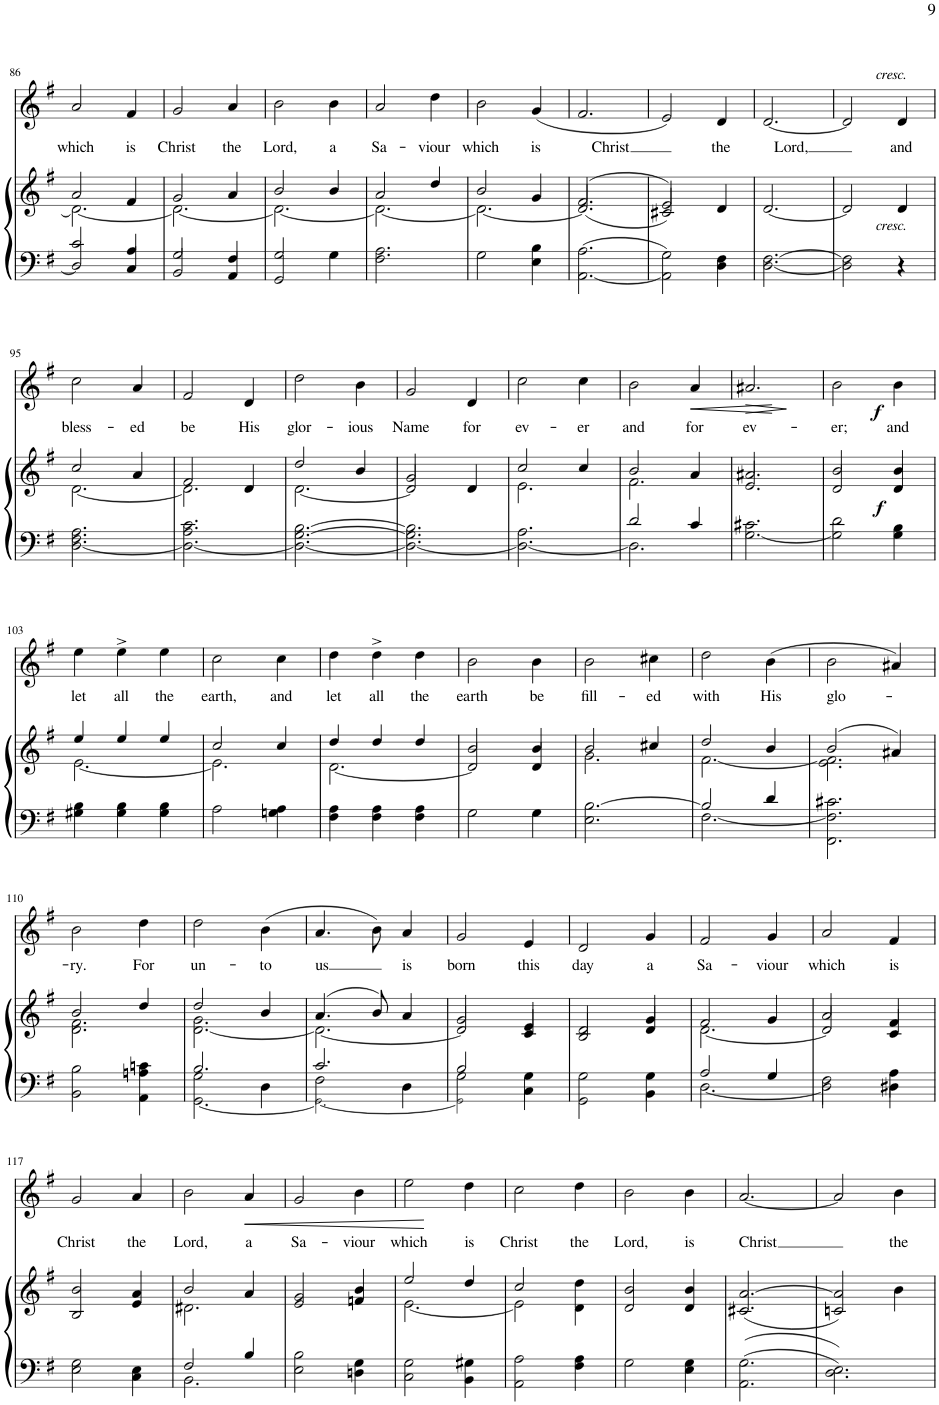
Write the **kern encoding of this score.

**kern	**kern	**dynam	**kern	**text	**dynam
*part2	*part2	*part2	*part1	*part1	*part1
*staff3	*staff2	*staff2/3	*staff1	*staff1	*staff1
*I"Organ	*	*	*I"Soprano	*	*
!!LO:PB:g=z
*clefF4	*clefG2	*	*clefG2	*	*
*k[f#]	*k[f#]	*	*k[f#]	*	*
*M3/4	*M3/4	*	*M3/4	*	*
=86	=86	=86	=86	=86	=86
*^	*^	*	*	*	*
!	!	!	!	!	!	!LO:LY:b	!
2c/	2D/]	2a/	2.d\_	.	2a/	which	.
!	!	!	!	!	!	!LO:LY:b	!
4A/	4C/	4f#/	.	.	4f#/	is	.
=87	=87	=87	=87	=87	=87	=87	=87
!	!	!	!	!	!	!LO:LY:b	!
2G/	2BB/	2g/	2.d\_	.	2g/	Christ	.
!	!	!	!	!	!	!LO:LY:b	!
4F#/	4AA/	4a/	.	.	4a/	the	.
=88	=88	=88	=88	=88	=88	=88	=88
!	!	!	!	!	!	!LO:LY:b	!
2G/	2GG/	2b/	2.d\_	.	2b\	Lord,	.
!	!	!	!	!	!	!LO:LY:b	!
4G\	4ryy	4b/	.	.	4b\	a	.
=89	=89	=89	=89	=89	=89	=89	=89
!	!	!	!	!	!	!LO:LY:b	!
*v	*v	*	*	*	*	*	*
2.F#\ 2.A\	2a/	2.d\_	.	2a/	Sa-	.
!	!	!	!	!	!LO:LY:b	!
.	4dd/	.	.	4dd\	-viour	.
=90	=90	=90	=90	=90	=90	=90
!	!	!	!	!	!LO:LY:b	!
2G\	2b/	2.d\_	.	2b\	which	.
!	!	!	!	!	!LO:LY:b	!
4E\ 4B\	4g/	.	.	(4g/	is	.
=91	=91	=91	=91	=91	=91	=91
!	!	!	!	!	!LO:LY:b	!
[2.AA\ 2.A\	(2.f#/	(2.d/]	.	2.f#/	Christ	.
=92	=92	=92	=92	=92	=92	=92
2AA\] 2G\	2e/)	2c#X/)	.	2e/)	.	.
!	!	!	!	!	!LO:LY:b	!
4D\ 4F#\	4d/	4ryy	.	4d/	the	.
=93	=93	=93	=93	=93	=93	=93
!	!	!	!	!	!LO:LY:b	!
*	*v	*v	*	*	*	*
[2.D\ [2.F#\	[2.d/	.	[2.d/	Lord,	.
=94	=94	=94	=94	=94	=94
2D\] 2F#\]	2d/]	.	2d/]	.	.
!	!	!	!LO:TX:a:i:t=cresc.	!	!
!	!LO:TX:b:i:t=cresc.	!	!	!	!
!	!	!	!	!LO:LY:b	!
4r	4d/	.	4d/	and	.
!!LO:LB:g=z
=95	=95	=95	=95	=95	=95
*	*^	*	*	*	*
!	!	!	!	!	!LO:LY:b	!
[2.D\ 2.F#\ 2.A\	2cc/	[2.d\	.	2cc\	bless-	.
!	!	!	!	!	!LO:LY:b	!
.	4a/	.	.	4a/	-ed	.
=96	=96	=96	=96	=96	=96	=96
!	!	!	!	!	!LO:LY:b	!
2.D\_ 2.A\ 2.c\	2f#/	2.d\]	.	2f#/	be	.
!	!	!	!	!	!LO:LY:b	!
.	4d/	.	.	4d/	His	.
=97	=97	=97	=97	=97	=97	=97
!	!	!	!	!	!LO:LY:b	!
2.D\_ [2.G\ [2.B\	2dd/	[2.d\	.	2dd\	glor-	.
!	!	!	!	!	!LO:LY:b	!
.	4b/	.	.	4b\	-ious	.
=98	=98	=98	=98	=98	=98	=98
!	!	!	!	!	!LO:LY:b	!
2.D\_ 2.G\] 2.B\]	2g/	2d/]	.	2g/	Name	.
!	!	!	!	!	!LO:LY:b	!
.	4d/	4ryy	.	4d/	for	.
=99	=99	=99	=99	=99	=99	=99
!	!	!	!	!	!LO:LY:b	!
2.D\_ 2.A\	2cc/	2.e\	.	2cc\	ev-	.
!	!	!	!	!	!LO:LY:b	!
.	4cc/	.	.	4cc\	-er	.
=100	=100	=100	=100	=100	=100	=100
*^	*	*	*	*	*	*
!	!	!	!	!	!	!LO:LY:b	!
2d/	2.D\]	2b/	2.f#\	.	2b\	and	.
!	!	!	!	!	!	!LO:LY:b	!LO:HP:b
4c/	.	4a/	.	.	4a/	for	<
*v	*v	*	*	*	*	*	*
*	*v	*v	*	*	*	*
.	.	.	.	.	[
=101	=101	=101	=101	=101	=101
*	*^	*	*	*	*
!	!	!	!	!	!LO:LY:b	!LO:HP:b
[2.G\ 2.c#X\	2.a#X/	2.e/	.	2.a#X/	ev-	>
*	*v	*v	*	*	*	*
.	.	.	.	.	]
=102	=102	=102	=102	=102	=102
*	*^	*	*	*	*
!	!	!	!	!	!LO:LY:b	!
2G\] 2d\	2b/	2d/	.	2b\	-er;	.
!	!	!	!LO:DY:b	!	!LO:LY:b	!LO:DY:b
4G\ 4B\	4b/	4d/	f	4b\	and	f
!!LO:LB:g=z
=103	=103	=103	=103	=103	=103	=103
!	!	!	!	!	!LO:LY:b	!
4G#X\ 4B\	4ee/	[2.e\	.	4ee\	let	.
!	!	!	!	!	!LO:LY:b	!
4G#\ 4B\	4ee/	.	.	4ee^\	all	.
!	!	!	!	!	!LO:LY:b	!
4G#\ 4B\	4ee/	.	.	4ee\	the	.
=104	=104	=104	=104	=104	=104	=104
!	!	!	!	!	!LO:LY:b	!
2A\	2cc/	2.e\]	.	2cc\	earth,	.
!	!	!	!	!	!LO:LY:b	!
4Gn\ 4A\	4cc/	.	.	4cc\	and	.
=105	=105	=105	=105	=105	=105	=105
!	!	!	!	!	!LO:LY:b	!
4F#\ 4A\	4dd/	[2.d\	.	4dd\	let	.
!	!	!	!	!	!LO:LY:b	!
4F#\ 4A\	4dd/	.	.	4dd^\	all	.
!	!	!	!	!	!LO:LY:b	!
4F#\ 4A\	4dd/	.	.	4dd\	the	.
=106	=106	=106	=106	=106	=106	=106
!	!	!	!	!	!LO:LY:b	!
2G\	2b/	2d/]	.	2b\	earth	.
!	!	!	!	!	!LO:LY:b	!
4G\	4b/	4d/	.	4b\	be	.
=107	=107	=107	=107	=107	=107	=107
!	!	!	!	!	!LO:LY:b	!
2.E\ [2.B\	2b/	2.g\	.	2b\	fill-	.
!	!	!	!	!	!LO:LY:b	!
.	4cc#X/	.	.	4cc#X\	-ed	.
=108	=108	=108	=108	=108	=108	=108
*^	*	*	*	*	*	*
!	!	!	!	!	!	!LO:LY:b	!
2B/]	[2.F#\	2dd/	[2.f#\	.	2dd\	with	.
!	!	!	!	!	!	!LO:LY:b	!
4d/	.	4b/	.	.	(4b\	His	.
*v	*v	*	*	*	*	*	*
=109	=109	=109	=109	=109	=109	=109
!	!	!	!	!	!LO:LY:b	!
2.FF#\ 2.F#\] 2.c#X\	(2b/	2.e\ 2.f#\]	.	2b\	glo-	.
.	4a#X/)	.	.	4a#X/)	.	.
!!LO:LB:g=z
=110	=110	=110	=110	=110	=110	=110
!	!	!	!	!	!LO:LY:b	!
2BB\ 2B\	2b/	2.d\ 2.f#\	.	2b\	-ry.	.
!	!	!	!	!	!LO:LY:b	!
4AA\ 4An\ 4cn\	4dd/	.	.	4dd\	For	.
=111	=111	=111	=111	=111	=111	=111
*^	*	*	*	*	*	*
*	*^	*	*	*	*	*	*
!	!	!	!	!	!	!	!LO:LY:b	!
2.B/	2G\	[2.GG\	2dd/	[2.d\ 2.g\	.	2dd\	un-	.
!	!	!	!	!	!	!	!LO:LY:b	!
.	4D\	.	4b/	.	.	(4b\	-to	.
=112	=112	=112	=112	=112	=112	=112	=112	=112
!	!	!	!	!	!	!	!LO:LY:b	!
2.c/	2F#\	2.GG!\_	(4.a/	2.d\_	.	4.a/	us	.
.	.	.	8b/)	.	.	8b\)	.	.
!	!	!	!	!	!	!	!LO:LY:b	!
.	4D\	.	4a/	.	.	4a/	is	.
=113	=113	=113	=113	=113	=113	=113	=113	=113
!	!	!	!	!	!	!	!LO:LY:b	!
2B/	2G\	2GG!\]	2g/	2d/]	.	2g/	born	.
!	!	!	!	!	!	!	!LO:LY:b	!
4G\	4C\	4ryy	4e/	4c/	.	4e/	this	.
=114	=114	=114	=114	=114	=114	=114	=114	=114
!	!	!	!	!	!	!	!LO:LY:b	!
*	*v	*v	*	*	*	*	*	*
2G\	2GG\	2d/	2B/	.	2d/	day	.
!	!	!	!	!	!	!LO:LY:b	!
4G\	4BB\	4g/	4d/	.	4g/	a	.
=115	=115	=115	=115	=115	=115	=115	=115
!	!	!	!	!	!	!LO:LY:b	!
2A/	[2.D\	2f#/	[2.d\	.	2f#/	Sa-	.
!	!	!	!	!	!	!LO:LY:b	!
4G/	.	4g/	.	.	4g/	-viour	.
=116	=116	=116	=116	=116	=116	=116	=116
!	!	!	!	!	!	!LO:LY:b	!
2F#\	2D\]	2a/	2d/]	.	2a/	which	.
!	!	!	!	!	!	!LO:LY:b	!
4A\	4D#X\	4f#/	4c/	.	4f#/	is	.
!!LO:LB:g=z
=117	=117	=117	=117	=117	=117	=117	=117
!	!	!	!	!	!	!LO:LY:b	!
*v	*v	*	*	*	*	*	*
*	*v	*v	*	*	*	*
2E\ 2G\	2B/ 2b/	.	2g/	Christ	.
!	!	!	!	!LO:LY:b	!
4C\ 4E\	4e/ 4a/	.	4a/	the	.
=118	=118	=118	=118	=118	=118
*^	*^	*	*	*	*
!	!	!	!	!	!	!LO:LY:b	!
2F#/	2.BB\	2b/	2.d#X\	.	2b\	Lord,	.
!	!	!	!	!	!	!LO:LY:b	!LO:HP:b
4B/	.	4a/	.	.	4a/	a	<
*v	*v	*	*	*	*	*	*
*	*v	*v	*	*	*	*
=119	=119	=119	=119	=119	=119
!	!	!	!	!LO:LY:b	!
2E\ 2B\	2e/ 2g/	.	2g/	Sa-	.
!	!	!	!	!LO:LY:b	!
4Dn\ 4G\	4fn/ 4b/	.	4b\	-viour	.
.	.	.	.	.	[
=120	=120	=120	=120	=120	=120
*	*^	*	*	*	*
!	!	!	!	!	!LO:LY:b	!
2C\ 2G\	2ee/	[2.e\	.	2ee\	which	.
!	!	!	!	!	!LO:LY:b	!
4BB\ 4G#X\	4dd/	.	.	4dd\	is	.
=121	=121	=121	=121	=121	=121	=121
!	!	!	!	!	!LO:LY:b	!
2AA\ 2A\	2cc/	2e\]	.	2cc\	Christ	.
!	!	!	!	!	!LO:LY:b	!
4F#\ 4A\	4dd\	4d\	.	4dd\	the	.
=122	=122	=122	=122	=122	=122	=122
!	!	!	!	!	!LO:LY:b	!
*	*v	*v	*	*	*	*
2G\	2d/ 2b/	.	2b\	Lord,	.
!	!	!	!	!LO:LY:b	!
4E\ 4G\	4d/ 4b/	.	4b\	is	.
=123	=123	=123	=123	=123	=123
!	!	!	!	!LO:LY:b	!
2.AA\ 2.G\	(2.c#X/ [2.a/	.	[2.a/	Christ	.
=124	=124	=124	=124	=124	=124
2.D\ 2.E\	2cn/ 2a/])	.	2a/]	.	.
!	!	!	!	!LO:LY:b	!
.	4b\	.	4b\	the	.
=	=	=	=	=	=
*-	*-	*-	*-	*-	*-
